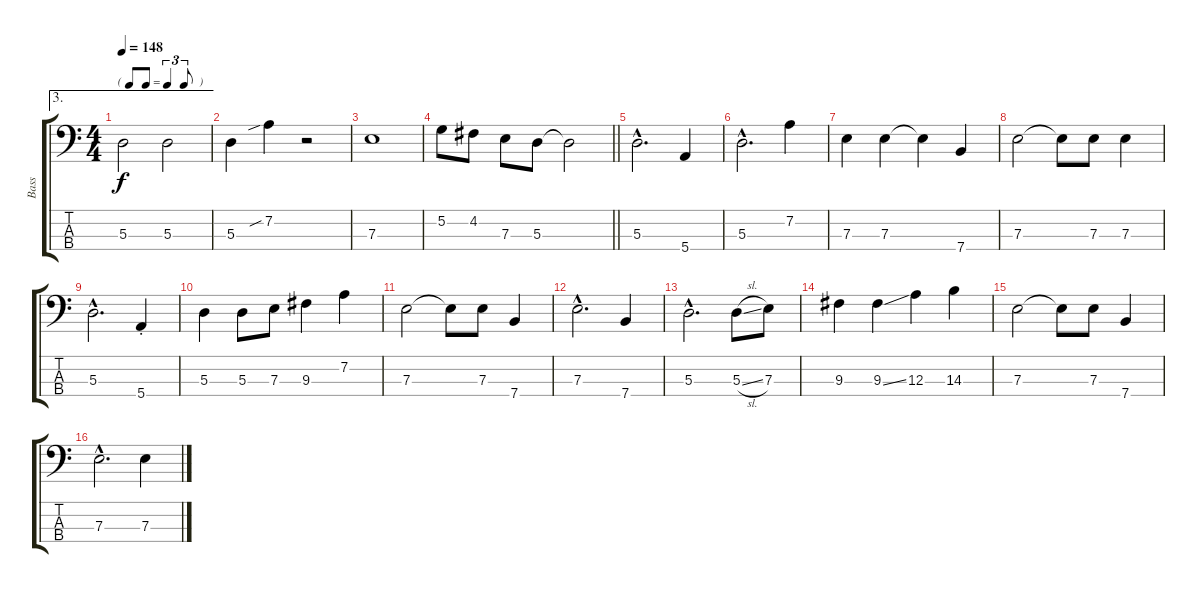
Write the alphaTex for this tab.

\track ("Bass" "Bass") {instrument electricbassfinger}
\staff {score tabs}
\tuning (G2 D2 A1 E1) {hide}
\ae 3
\ts (4 4)
\tf triplet8th
\tempo 148
\clef f4
\ks c
5.3.2{dy f} 5.3.2 |
5.3.4 7.2{sib}.4 r.2 |
7.3.1 |
\barLineRight lightlight
5.2.8 4.2.8 7.3.8 5.3.8 5.3{t}.2 |
5.3{hac}.2{d} 5.4.4 |
5.3{hac}.2{d} 7.2.4 |
7.3.4 7.3.4 7.3{t}.4 7.4.4 |
7.3.2 7.3{t}.8 7.3.8 7.3.4 |
5.3{hac}.2{d} 5.4{st}.4 |
5.3.4 5.3.8 7.3.8 9.3.4 7.2.4 |
7.3.2 7.3{t}.8 7.3.8 7.4.4 |
7.3{hac}.2{d} 7.4.4 |
5.3{hac}.2{d} 5.3{sl}.8 7.3.8 |
9.3.4 9.3{ss}.4 12.3.4 14.3.4 |
7.3.2 7.3{t}.8 7.3.8 7.4.4 |
7.3{hac}.2{d} 7.3.4
